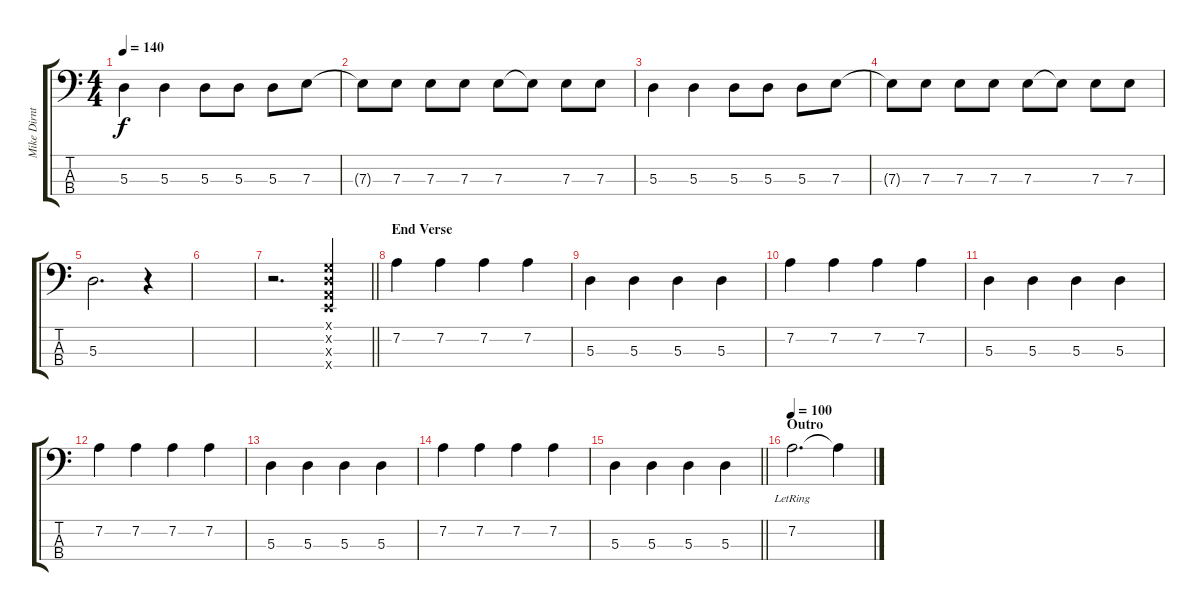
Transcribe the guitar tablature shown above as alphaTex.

\track ("Mike Dirnt (Bass)" "Mike Dirnt") {instrument electricbasspick}
\staff {score tabs}
\tuning (G2 D2 A1 E1) {hide}
\ts (4 4)
\tempo 140
\clef f4
\ks c
5.3.4{dy f} 5.3.4 5.3.8 5.3.8 5.3.8 7.3.8 |
7.3{t}.8 7.3.8 7.3.8 7.3.8 7.3.8 7.3{t}.8 7.3.8 7.3.8 |
5.3.4 5.3.4 5.3.8 5.3.8 5.3.8 7.3.8 |
7.3{t}.8 7.3.8 7.3.8 7.3.8 7.3.8 7.3{t}.8 7.3.8 7.3.8 |
5.3.2{d} r.4 |
|
\barLineRight lightlight
r.2{d} (0.1{x} 0.2{x} 0.3{x} 0.4{x}).4 |
\section ("" "End Verse")
7.2.4 7.2.4 7.2.4 7.2.4 |
5.3.4 5.3.4 5.3.4 5.3.4 |
7.2.4 7.2.4 7.2.4 7.2.4 |
5.3.4 5.3.4 5.3.4 5.3.4 |
7.2.4 7.2.4 7.2.4 7.2.4 |
5.3.4 5.3.4 5.3.4 5.3.4 |
7.2.4 7.2.4 7.2.4 7.2.4 |
\barLineRight lightlight
5.3.4 5.3.4 5.3.4 5.3.4 |
\section ("" "Outro")
\tempo 100
7.2{lr}.2{d} 7.2{t}.4
